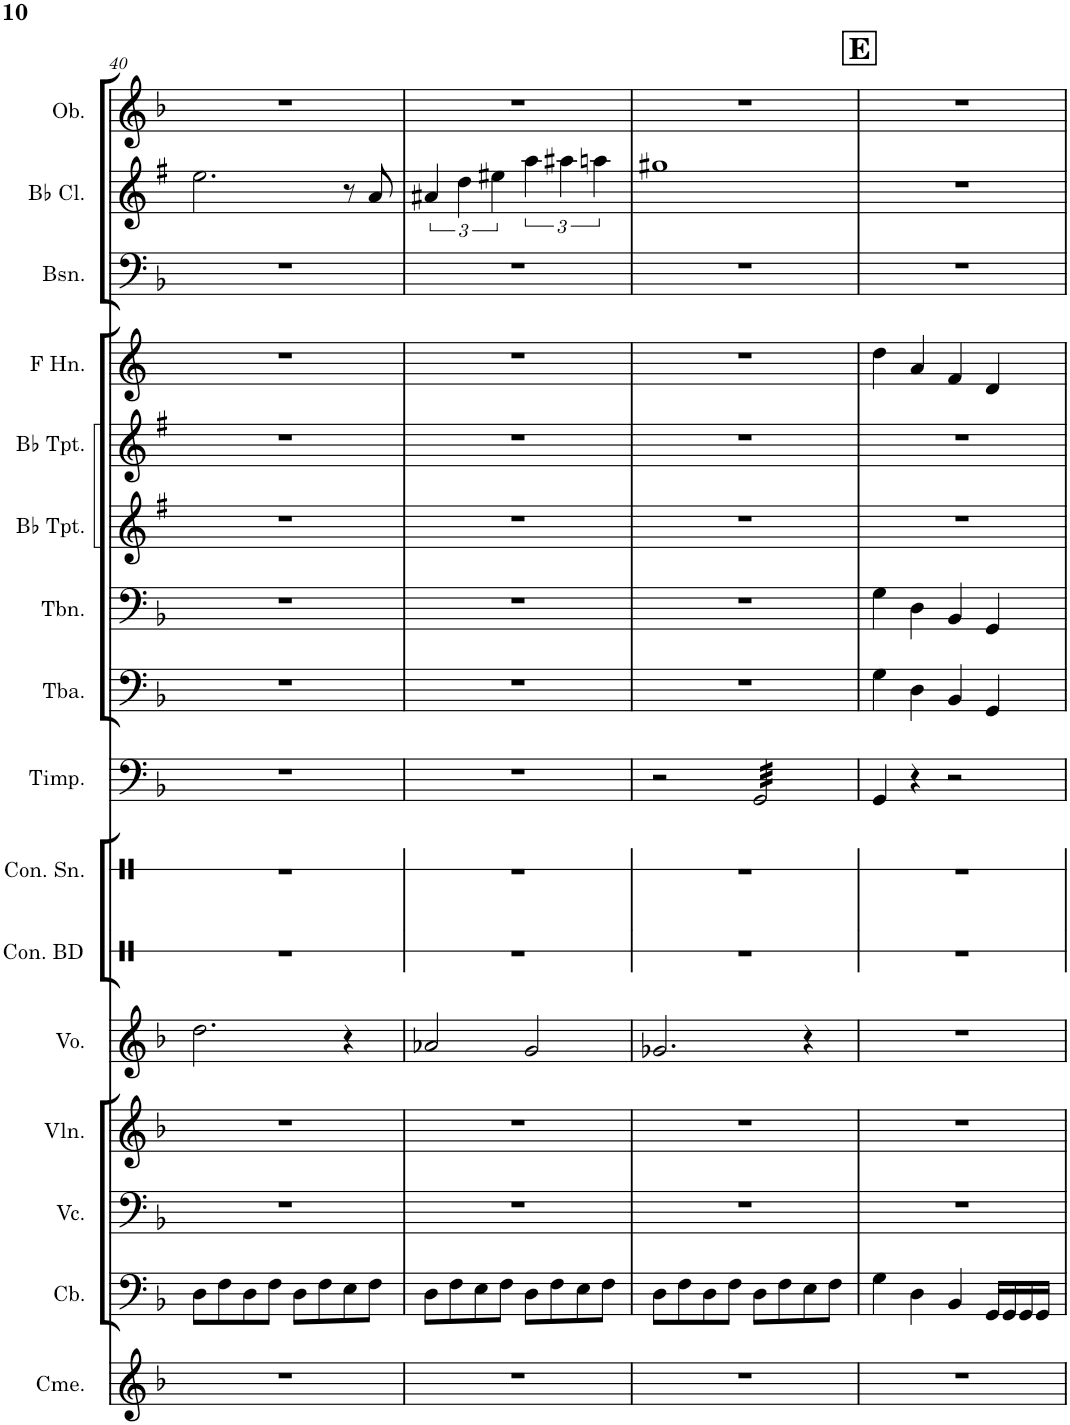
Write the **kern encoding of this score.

**kern	**kern	**kern	**kern	**kern	**kern	**kern	**kern	**kern	**kern	**kern	**kern	**kern	**kern	**kern	**kern
*part16	*part15	*part14	*part13	*part12	*part11	*part10	*part9	*part8	*part7	*part6	*part5	*part4	*part3	*part2	*part1
*staff16	*staff15	*staff14	*staff13	*staff12	*staff11	*staff10	*staff9	*staff8	*staff7	*staff6	*staff5	*staff4	*staff3	*staff2	*staff1
*I"Chimes	*I"Contrabass	*I"Violoncello	*I"Violin	*I"Voice	*I"Concert Bass Drum	*I"Concert Snare Drum	*I"Timpani	*I"Tuba	*I"Trombone	*I"Bb Trumpet	*I"Bb Trumpet	*I"Horn in F	*I"Bassoon	*I"Bb Clarinet	*I"Oboe
*I'Cme.	*I'Cb.	*I'Vc.	*I'Vln.	*I'Vo.	*I'Con. BD	*I'Con. Sn.	*I'Timp.	*I'Tba.	*I'Tbn.	*I'Bb Tpt.	*I'Bb Tpt.	*	*I'Bsn.	*I'Bb Cl.	*I'Ob.
!!LO:PB:g=z
*clefG2	*clefF4	*clefF4	*clefG2	*clefG2	*clefX	*clefX	*clefF4	*clefF4	*clefF4	*clefG2	*clefG2	*clefG2	*clefF4	*clefG2	*clefG2
*	*Trd7c12	*	*	*	*	*	*	*	*	*Trd1c2	*Trd1c2	*Trd4c7	*	*Trd1c2	*
*k[b-]	*k[b-]	*k[b-]	*k[b-]	*k[b-]	*k[]	*k[]	*k[b-]	*k[b-]	*k[b-]	*k[f#]	*k[f#]	*k[]	*k[b-]	*k[f#]	*k[b-]
*M4/4	*M4/4	*M4/4	*M4/4	*M4/4	*M4/4	*M4/4	*M4/4	*M4/4	*M4/4	*M4/4	*M4/4	*M4/4	*M4/4	*M4/4	*M4/4
=40	=40	=40	=40	=40	=40	=40	=40	=40	=40	=40	=40	=40	=40	=40	=40
1r	8D\L	1r	1r	2.dd\	1r	1r	1r	1r	1r	1r	1r	1r	1r	2.ee\	1r
.	8F\	.	.	.	.	.	.	.	.	.	.	.	.	.	.
.	8D\	.	.	.	.	.	.	.	.	.	.	.	.	.	.
.	8F\J	.	.	.	.	.	.	.	.	.	.	.	.	.	.
.	8D\L	.	.	.	.	.	.	.	.	.	.	.	.	.	.
.	8F\	.	.	.	.	.	.	.	.	.	.	.	.	.	.
.	8E\	.	.	4r	.	.	.	.	.	.	.	.	.	8r	.
.	8F\J	.	.	.	.	.	.	.	.	.	.	.	.	8a/	.
=41	=41	=41	=41	=41	=41	=41	=41	=41	=41	=41	=41	=41	=41	=41	=41
1r	8D\L	1r	1r	2a-X/	1r	1r	1r	1r	1r	1r	1r	1r	1r	6a#X/	1r
.	8F\	.	.	.	.	.	.	.	.	.	.	.	.	.	.
.	.	.	.	.	.	.	.	.	.	.	.	.	.	6dd\	.
.	8E\	.	.	.	.	.	.	.	.	.	.	.	.	.	.
.	.	.	.	.	.	.	.	.	.	.	.	.	.	6ee#X\	.
.	8F\J	.	.	.	.	.	.	.	.	.	.	.	.	.	.
.	8D\L	.	.	2g/	.	.	.	.	.	.	.	.	.	6aa\	.
.	8F\	.	.	.	.	.	.	.	.	.	.	.	.	.	.
.	.	.	.	.	.	.	.	.	.	.	.	.	.	6aa#X\	.
.	8E\	.	.	.	.	.	.	.	.	.	.	.	.	.	.
.	.	.	.	.	.	.	.	.	.	.	.	.	.	6aan\	.
.	8F\J	.	.	.	.	.	.	.	.	.	.	.	.	.	.
=42	=42	=42	=42	=42	=42	=42	=42	=42	=42	=42	=42	=42	=42	=42	=42
1r	8D\L	1r	1r	2.g-X/	1r	1r	2r	1r	1r	1r	1r	1r	1r	1gg#X	1r
.	8F\	.	.	.	.	.	.	.	.	.	.	.	.	.	.
.	8D\	.	.	.	.	.	.	.	.	.	.	.	.	.	.
.	8F\J	.	.	.	.	.	.	.	.	.	.	.	.	.	.
*	*	*	*	*	*	*	*tremolo	*	*	*	*	*	*	*	*
.	8D\L	.	.	.	.	.	32GG/LLL	.	.	.	.	.	.	.	.
.	.	.	.	.	.	.	32GG/	.	.	.	.	.	.	.	.
.	.	.	.	.	.	.	32GG/	.	.	.	.	.	.	.	.
.	.	.	.	.	.	.	32GG/	.	.	.	.	.	.	.	.
.	8F\	.	.	.	.	.	32GG/	.	.	.	.	.	.	.	.
.	.	.	.	.	.	.	32GG/	.	.	.	.	.	.	.	.
.	.	.	.	.	.	.	32GG/	.	.	.	.	.	.	.	.
.	.	.	.	.	.	.	32GG/	.	.	.	.	.	.	.	.
.	8E\	.	.	4r	.	.	32GG/	.	.	.	.	.	.	.	.
.	.	.	.	.	.	.	32GG/	.	.	.	.	.	.	.	.
.	.	.	.	.	.	.	32GG/	.	.	.	.	.	.	.	.
.	.	.	.	.	.	.	32GG/	.	.	.	.	.	.	.	.
.	8F\J	.	.	.	.	.	32GG/	.	.	.	.	.	.	.	.
.	.	.	.	.	.	.	32GG/	.	.	.	.	.	.	.	.
.	.	.	.	.	.	.	32GG/	.	.	.	.	.	.	.	.
.	.	.	.	.	.	.	32GG/JJJ	.	.	.	.	.	.	.	.
*	*	*	*	*	*	*	*Xtremolo	*	*	*	*	*	*	*	*
!!LO:REH:place=s1:a:B:cj:fs=14:t=E
=43	=43	=43	=43	=43	=43	=43	=43	=43	=43	=43	=43	=43	=43	=43	=43
1r	4G\	1r	1r	1r	1r	1r	4GG/	4G\	4G\	1r	1r	4dd\	1r	1r	1r
.	4D\	.	.	.	.	.	4r	4D\	4D\	.	.	4a/	.	.	.
.	4BB-/	.	.	.	.	.	2r	4BB-/	4BB-/	.	.	4f/	.	.	.
.	16GG/LL	.	.	.	.	.	.	4GG/	4GG/	.	.	4d/	.	.	.
.	16GG/	.	.	.	.	.	.	.	.	.	.	.	.	.	.
.	16GG/	.	.	.	.	.	.	.	.	.	.	.	.	.	.
.	16GG/JJ	.	.	.	.	.	.	.	.	.	.	.	.	.	.
=	=	=	=	=	=	=	=	=	=	=	=	=	=	=	=
*-	*-	*-	*-	*-	*-	*-	*-	*-	*-	*-	*-	*-	*-	*-	*-
